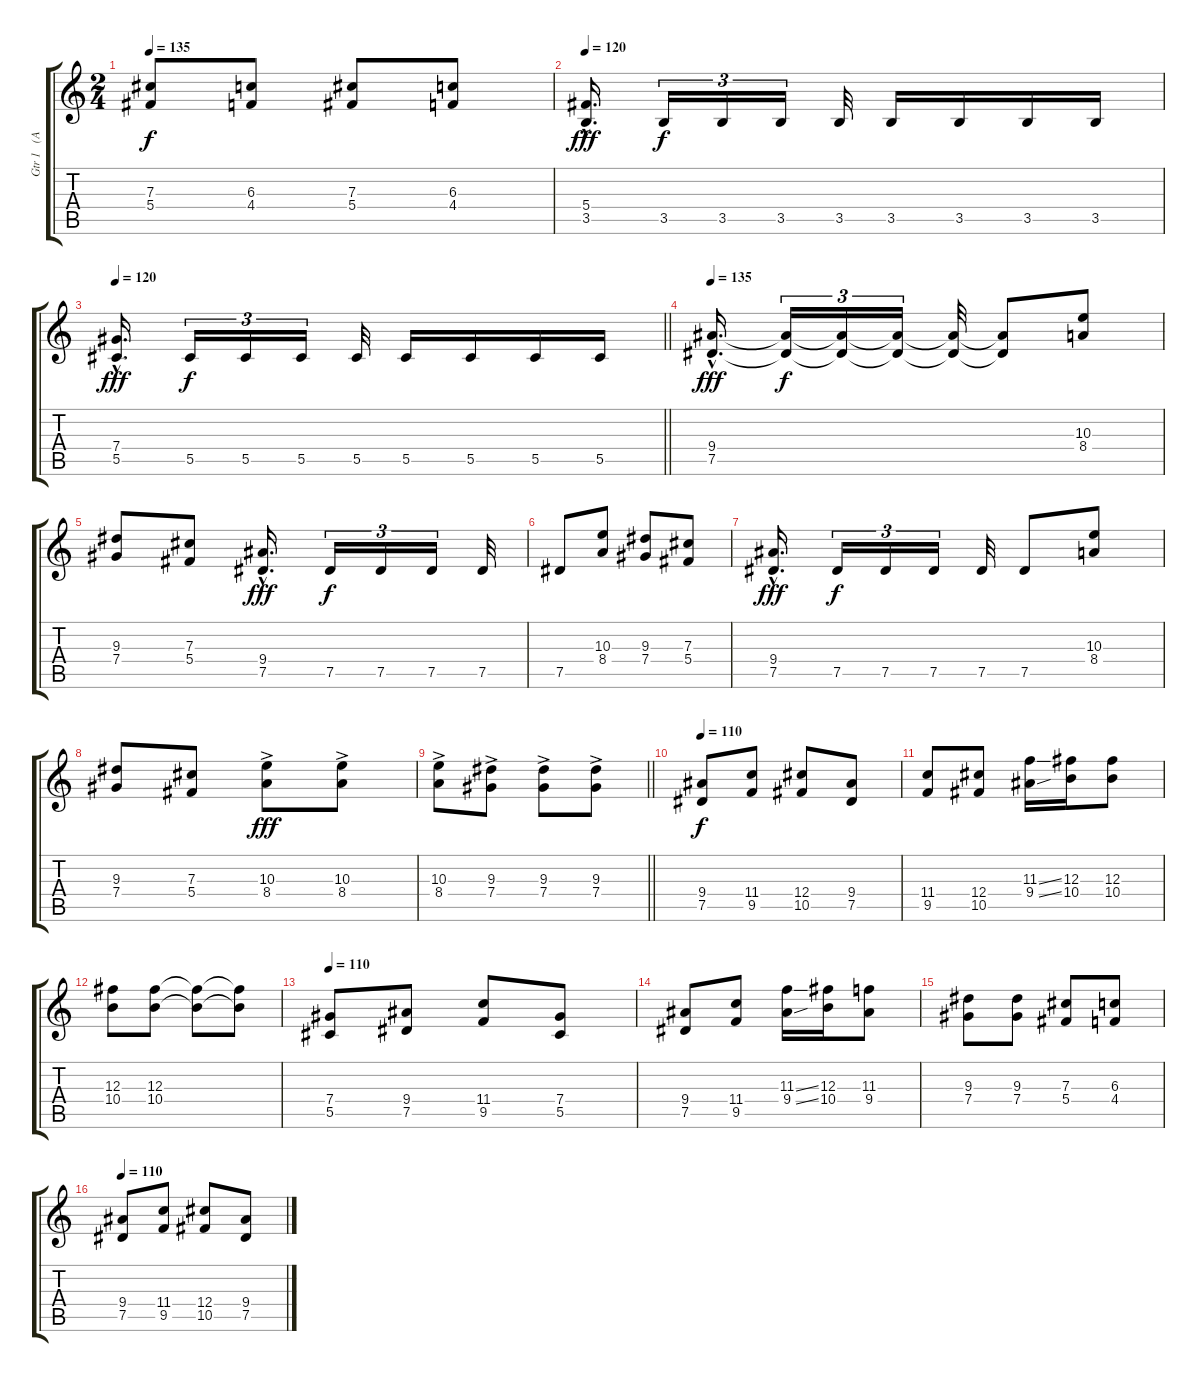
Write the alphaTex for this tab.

\track ("Gtr 1   (Andres)" "Gtr 1   (A") {instrument distortionguitar}
\staff {score tabs}
\tuning (Eb4 Bb3 Gb3 Db3 Ab2 Eb2) {hide}
\ts (2 4)
\tempo 135
\clef g2
\ks c
(7.3 5.4).8{dy f} (6.3 4.4).8 (7.3 5.4).8 (6.3 4.4).8 |
\tempo 120
(5.4{hac} 3.5{hac}).16{d dy fff} 3.5.16{tu (3 2) dy f} 3.5.16{tu (3 2)} 3.5.16{tu (3 2)} 3.5.32 3.5.16 3.5.16 3.5.16 3.5.16 |
\tempo 120
\barLineRight lightlight
(7.4{hac} 5.5{hac}).16{d dy fff} 5.5.16{tu (3 2) dy f} 5.5.16{tu (3 2)} 5.5.16{tu (3 2)} 5.5.32 5.5.16 5.5.16 5.5.16 5.5.16 |
\tempo 135
(9.4{hac} 7.5{hac}).16{d dy fff} (9.4{t} 7.5{t}).16{tu (3 2) dy f} (9.4{t} 7.5{t}).16{tu (3 2)} (9.4{t} 7.5{t}).16{tu (3 2)} (9.4{t} 7.5{t}).32 (9.4{t} 7.5{t}).8 (10.3 8.4).8 |
(9.3 7.4).8 (7.3 5.4).8 (9.4{hac} 7.5{hac}).16{d dy fff} 7.5.16{tu (3 2) dy f} 7.5.16{tu (3 2)} 7.5.16{tu (3 2)} 7.5.32 |
7.5.8 (10.3 8.4).8 (9.3 7.4).8 (7.3 5.4).8 |
(9.4{hac} 7.5{hac}).16{d dy fff} 7.5.16{tu (3 2) dy f} 7.5.16{tu (3 2)} 7.5.16{tu (3 2)} 7.5.32 7.5.8 (10.3 8.4).8 |
(9.3 7.4).8 (7.3 5.4).8 (10.3{ac} 8.4).8{dy fff} (10.3{ac} 8.4).8 |
\barLineRight lightlight
(10.3{ac} 8.4).8 (9.3{ac} 7.4).8 (9.3{ac} 7.4).8 (9.3{ac} 7.4).8 |
\tempo 110
(9.4 7.5).8{dy f} (11.4 9.5).8 (12.4 10.5).8 (9.4 7.5).8 |
(11.4 9.5).8 (12.4 10.5).8 (11.3{ss} 9.4{ss}).16 (12.3 10.4).16 (12.3 10.4).8 |
(12.3 10.4).8 (12.3 10.4).8 (12.3{t} 10.4{t}).8 (12.3{t} 10.4{t}).8 |
\tempo 110
(7.4 5.5).8 (9.4 7.5).8 (11.4 9.5).8 (7.4 5.5).8 |
(9.4 7.5).8 (11.4 9.5).8 (11.3{ss} 9.4{ss}).16 (12.3 10.4).16 (11.3 9.4).8 |
(9.3 7.4).8 (9.3 7.4).8 (7.3 5.4).8 (6.3 4.4).8 |
\tempo 110
(9.4 7.5).8 (11.4 9.5).8 (12.4 10.5).8 (9.4 7.5).8
